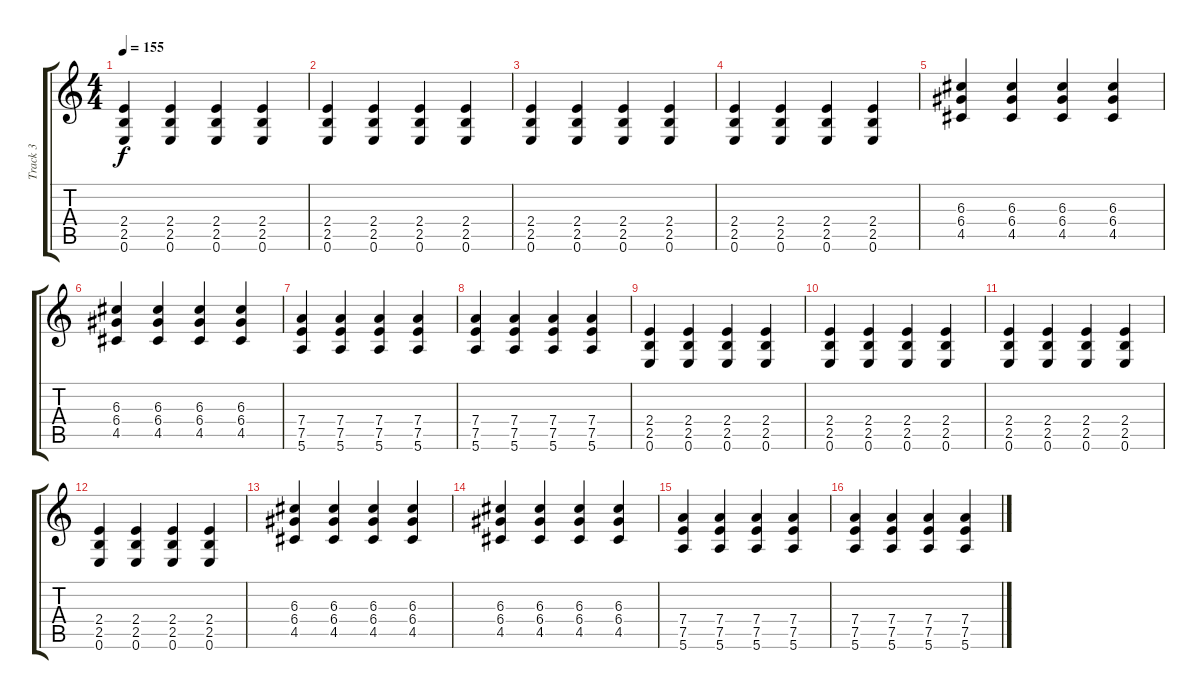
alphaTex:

\track ("Track 3" "Track 3") {instrument distortionguitar}
\staff {score tabs}
\tuning (E4 B3 G3 D3 A2 E2) {hide}
\ts (4 4)
\tempo 155
\clef g2
\ks c
(2.4 2.5 0.6).4{dy f} (2.4 2.5 0.6).4 (2.4 2.5 0.6).4 (2.4 2.5 0.6).4 |
(2.4 2.5 0.6).4 (2.4 2.5 0.6).4 (2.4 2.5 0.6).4 (2.4 2.5 0.6).4 |
(2.4 2.5 0.6).4 (2.4 2.5 0.6).4 (2.4 2.5 0.6).4 (2.4 2.5 0.6).4 |
(2.4 2.5 0.6).4 (2.4 2.5 0.6).4 (2.4 2.5 0.6).4 (2.4 2.5 0.6).4 |
(6.3 6.4 4.5).4 (6.3 6.4 4.5).4 (6.3 6.4 4.5).4 (6.3 6.4 4.5).4 |
(6.3 6.4 4.5).4 (6.3 6.4 4.5).4 (6.3 6.4 4.5).4 (6.3 6.4 4.5).4 |
(7.4 7.5 5.6).4 (7.4 7.5 5.6).4 (7.4 7.5 5.6).4 (7.4 7.5 5.6).4 |
(7.4 7.5 5.6).4 (7.4 7.5 5.6).4 (7.4 7.5 5.6).4 (7.4 7.5 5.6).4 |
(2.4 2.5 0.6).4 (2.4 2.5 0.6).4 (2.4 2.5 0.6).4 (2.4 2.5 0.6).4 |
(2.4 2.5 0.6).4 (2.4 2.5 0.6).4 (2.4 2.5 0.6).4 (2.4 2.5 0.6).4 |
(2.4 2.5 0.6).4 (2.4 2.5 0.6).4 (2.4 2.5 0.6).4 (2.4 2.5 0.6).4 |
(2.4 2.5 0.6).4 (2.4 2.5 0.6).4 (2.4 2.5 0.6).4 (2.4 2.5 0.6).4 |
(6.3 6.4 4.5).4 (6.3 6.4 4.5).4 (6.3 6.4 4.5).4 (6.3 6.4 4.5).4 |
(6.3 6.4 4.5).4 (6.3 6.4 4.5).4 (6.3 6.4 4.5).4 (6.3 6.4 4.5).4 |
(7.4 7.5 5.6).4 (7.4 7.5 5.6).4 (7.4 7.5 5.6).4 (7.4 7.5 5.6).4 |
(7.4 7.5 5.6).4 (7.4 7.5 5.6).4 (7.4 7.5 5.6).4 (7.4 7.5 5.6).4
